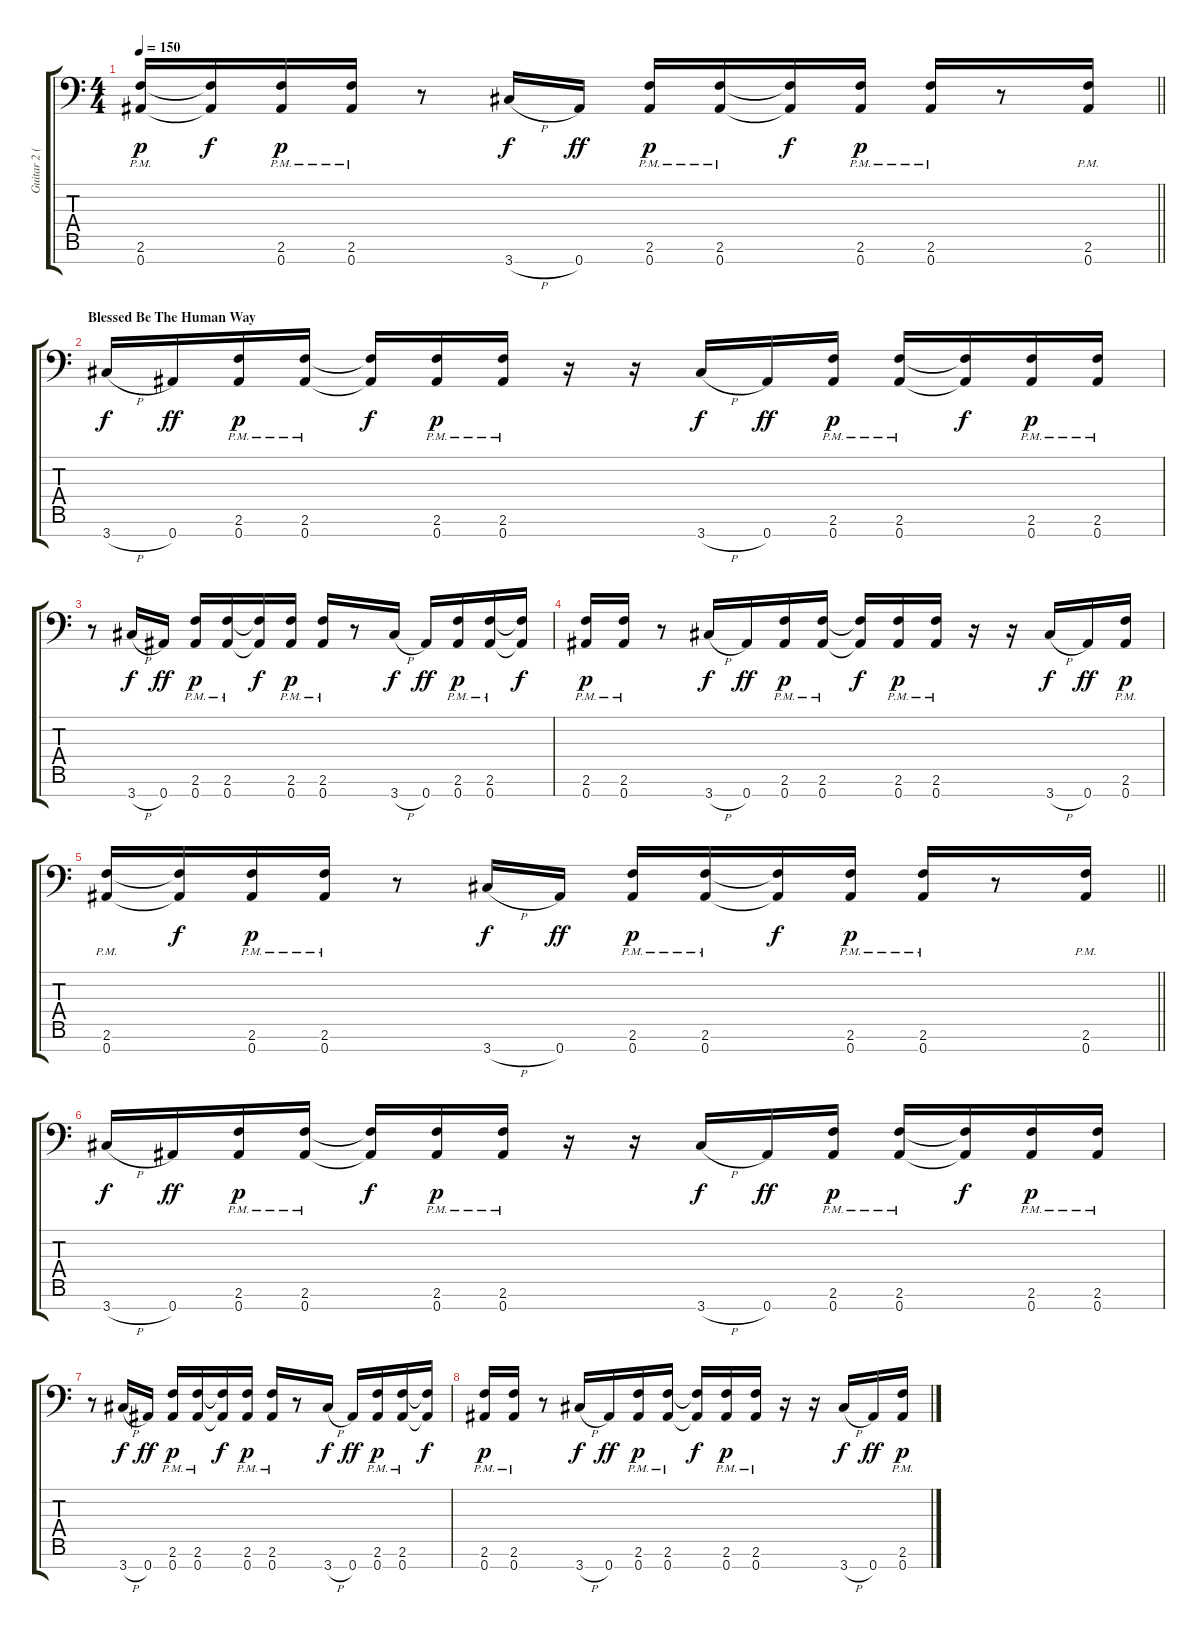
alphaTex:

\track ("Guitar 2 (Marten Hagstrom)" "Guitar 2 (") {instrument overdrivenguitar}
\staff {score tabs}
\tuning (Eb4 Bb3 Gb3 Db3 Ab2 Eb2 Bb1) {hide}
\ts (4 4)
\tempo 150
\clef f4
\barLineRight lightlight
\ks c
(2.6{pm} 0.7{pm}).16{dy p} (2.6{t} 0.7{t}).16{dy f} (2.6{pm} 0.7{pm}).16{dy p} (2.6{pm} 0.7{pm}).16 r.8 3.7{h}.16{dy f} 0.7.16{dy ff} (2.6{pm} 0.7{pm}).16{dy p} (2.6{pm} 0.7{pm}).16 (2.6{t} 0.7{t}).16{dy f} (2.6{pm} 0.7{pm}).16{dy p} (2.6{pm} 0.7{pm}).16 r.8 (2.6{pm} 0.7{pm}).16 |
\section ("" "Blessed Be The Human Way")
3.7{h}.16{dy f} 0.7.16{dy ff} (2.6{pm} 0.7{pm}).16{dy p} (2.6{pm} 0.7{pm}).16 (2.6{t} 0.7{t}).16{dy f} (2.6{pm} 0.7{pm}).16{dy p} (2.6{pm} 0.7{pm}).16 r.16 r.16 3.7{h}.16{dy f} 0.7.16{dy ff} (2.6{pm} 0.7{pm}).16{dy p} (2.6{pm} 0.7{pm}).16 (2.6{t} 0.7{t}).16{dy f} (2.6{pm} 0.7{pm}).16{dy p} (2.6{pm} 0.7{pm}).16 |
r.8 3.7{h}.16{dy f} 0.7.16{dy ff} (2.6{pm} 0.7{pm}).16{dy p} (2.6{pm} 0.7{pm}).16 (2.6{t} 0.7{t}).16{dy f} (2.6{pm} 0.7{pm}).16{dy p} (2.6{pm} 0.7{pm}).16 r.8 3.7{h}.16{dy f} 0.7.16{dy ff} (2.6{pm} 0.7{pm}).16{dy p} (2.6{pm} 0.7{pm}).16 (2.6{t} 0.7{t}).16{dy f} |
(2.6{pm} 0.7{pm}).16{dy p} (2.6{pm} 0.7{pm}).16 r.8 3.7{h}.16{dy f} 0.7.16{dy ff} (2.6{pm} 0.7{pm}).16{dy p} (2.6{pm} 0.7{pm}).16 (2.6{t} 0.7{t}).16{dy f} (2.6{pm} 0.7{pm}).16{dy p} (2.6{pm} 0.7{pm}).16 r.16 r.16 3.7{h}.16{dy f} 0.7.16{dy ff} (2.6{pm} 0.7{pm}).16{dy p} |
\barLineRight lightlight
(2.6{pm} 0.7{pm}).16 (2.6{t} 0.7{t}).16{dy f} (2.6{pm} 0.7{pm}).16{dy p} (2.6{pm} 0.7{pm}).16 r.8 3.7{h}.16{dy f} 0.7.16{dy ff} (2.6{pm} 0.7{pm}).16{dy p} (2.6{pm} 0.7{pm}).16 (2.6{t} 0.7{t}).16{dy f} (2.6{pm} 0.7{pm}).16{dy p} (2.6{pm} 0.7{pm}).16 r.8 (2.6{pm} 0.7{pm}).16 |
3.7{h}.16{dy f} 0.7.16{dy ff} (2.6{pm} 0.7{pm}).16{dy p} (2.6{pm} 0.7{pm}).16 (2.6{t} 0.7{t}).16{dy f} (2.6{pm} 0.7{pm}).16{dy p} (2.6{pm} 0.7{pm}).16 r.16 r.16 3.7{h}.16{dy f} 0.7.16{dy ff} (2.6{pm} 0.7{pm}).16{dy p} (2.6{pm} 0.7{pm}).16 (2.6{t} 0.7{t}).16{dy f} (2.6{pm} 0.7{pm}).16{dy p} (2.6{pm} 0.7{pm}).16 |
r.8 3.7{h}.16{dy f} 0.7.16{dy ff} (2.6{pm} 0.7{pm}).16{dy p} (2.6{pm} 0.7{pm}).16 (2.6{t} 0.7{t}).16{dy f} (2.6{pm} 0.7{pm}).16{dy p} (2.6{pm} 0.7{pm}).16 r.8 3.7{h}.16{dy f} 0.7.16{dy ff} (2.6{pm} 0.7{pm}).16{dy p} (2.6{pm} 0.7{pm}).16 (2.6{t} 0.7{t}).16{dy f} |
(2.6{pm} 0.7{pm}).16{dy p} (2.6{pm} 0.7{pm}).16 r.8 3.7{h}.16{dy f} 0.7.16{dy ff} (2.6{pm} 0.7{pm}).16{dy p} (2.6{pm} 0.7{pm}).16 (2.6{t} 0.7{t}).16{dy f} (2.6{pm} 0.7{pm}).16{dy p} (2.6{pm} 0.7{pm}).16 r.16 r.16 3.7{h}.16{dy f} 0.7.16{dy ff} (2.6{pm} 0.7{pm}).16{dy p}
